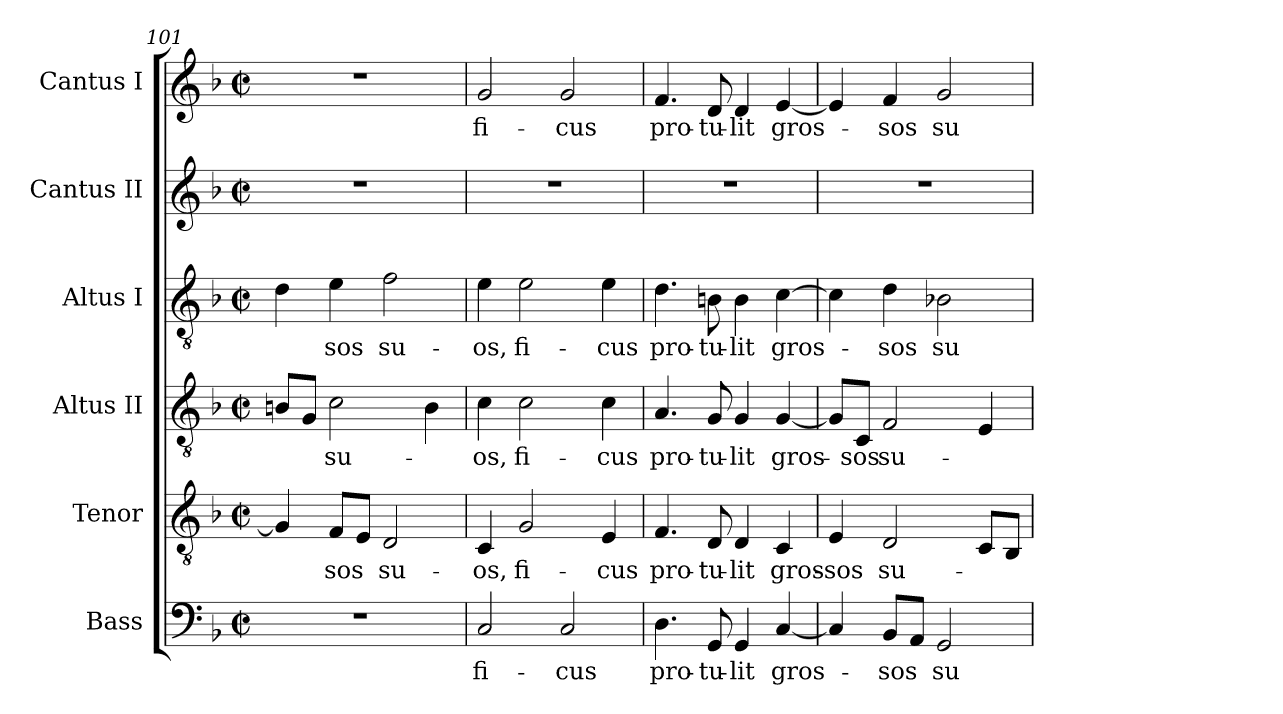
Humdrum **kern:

**kern	**text	**kern	**text	**kern	**text	**kern	**text	**kern	**kern	**text
*part6	*part6	*part5	*part5	*part4	*part4	*part3	*part3	*part2	*part1	*part1
*staff6	*staff6	*staff5	*staff5	*staff4	*staff4	*staff3	*staff3	*staff2	*staff1	*staff1
*I"Bass	*	*I"Tenor	*	*I"Altus II	*	*I"Altus I	*	*I"Cantus II	*I"Cantus I	*
*I'B.	*	*I'T.	*	*I'A. II	*	*I'A. I	*	*	*	*
!!LO:LB:g=z
*clefF4	*	*clefGv2	*	*clefGv2	*	*clefGv2	*	*clefG2	*clefG2	*
*	*	*ITrd7c12	*	*	*	*	*	*	*	*
*k[b-]	*	*k[b-]	*	*k[b-]	*	*k[b-]	*	*k[b-]	*k[b-]	*
*F:	*	*F:	*	*F:	*	*F:	*	*F:	*F:	*
*M2/2	*	*M2/2	*	*M2/2	*	*M2/2	*	*M2/2	*M2/2	*
*met(c|)	*	*met(c|)	*	*met(c|)	*	*met(c|)	*	*met(c|)	*met(c|)	*
=101	=101	=101	=101	=101	=101	=101	=101	=101	=101	=101
1r	.	4GGi/]	.	8Bni/L	.	4di\	.	1r	1r	.
.	.	.	.	8Gi/J	.	.	.	.	.	.
!	!	!	!LO:LY:b:color=#000000	!	!	!	!	!	!	!
!	!	!	!	!	!LO:LY:b:color=#000000	!	!	!	!	!
!	!	!	!	!	!	!	!LO:LY:b:color=#000000	!	!	!
.	.	8FFi/L	-sos	2ci\	su-	4ei\	-sos	.	.	.
.	.	8EEi/J	.	.	.	.	.	.	.	.
!	!	!	!LO:LY:b:color=#000000	!	!	!	!	!	!	!
!	!	!	!	!	!	!	!LO:LY:b:color=#000000	!	!	!
.	.	2DDi/	su-	.	.	2fi\	su-	.	.	.
.	.	.	.	4Bi\	.	.	.	.	.	.
=102	=102	=102	=102	=102	=102	=102	=102	=102	=102	=102
!	!LO:LY:b:color=#000000	!	!	!	!	!	!	!	!	!
!	!	!	!LO:LY:b:color=#000000	!	!	!	!	!	!	!
!	!	!	!	!	!LO:LY:b:color=#000000	!	!	!	!	!
!	!	!	!	!	!	!	!LO:LY:b:color=#000000	!	!	!
!	!	!	!	!	!	!	!	!	!	!LO:LY:b:color=#000000
2Ci/	fi-	4CCi/	-os,	4ci\	-os,	4ei\	-os,	1r	2gi/	fi-
!	!	!	!LO:LY:b:color=#000000	!	!	!	!	!	!	!
!	!	!	!	!	!LO:LY:b:color=#000000	!	!	!	!	!
!	!	!	!	!	!	!	!LO:LY:b:color=#000000	!	!	!
.	.	2GGi/	fi-	2ci\	fi-	2ei\	fi-	.	.	.
!	!LO:LY:b:color=#000000	!	!	!	!	!	!	!	!	!
!	!	!	!	!	!	!	!	!	!	!LO:LY:b:color=#000000
2Ci/	-cus	.	.	.	.	.	.	.	2gi/	-cus
!	!	!	!LO:LY:b:color=#000000	!	!	!	!	!	!	!
!	!	!	!	!	!LO:LY:b:color=#000000	!	!	!	!	!
!	!	!	!	!	!	!	!LO:LY:b:color=#000000	!	!	!
.	.	4EEi/	-cus	4ci\	-cus	4ei\	-cus	.	.	.
=103	=103	=103	=103	=103	=103	=103	=103	=103	=103	=103
!	!LO:LY:b:color=#000000	!	!	!	!	!	!	!	!	!
!	!	!	!LO:LY:b:color=#000000	!	!	!	!	!	!	!
!	!	!	!	!	!LO:LY:b:color=#000000	!	!	!	!	!
!	!	!	!	!	!	!	!LO:LY:b:color=#000000	!	!	!
!	!	!	!	!	!	!	!	!	!	!LO:LY:b:color=#000000
4.Di\	pro-	4.FFi/	pro-	4.Ai/	pro-	4.di\	pro-	1r	4.fi/	pro-
!	!LO:LY:b:color=#000000	!	!	!	!	!	!	!	!	!
!	!	!	!LO:LY:b:color=#000000	!	!	!	!	!	!	!
!	!	!	!	!	!LO:LY:b:color=#000000	!	!	!	!	!
!	!	!	!	!	!	!	!LO:LY:b:color=#000000	!	!	!
!	!	!	!	!	!	!	!	!	!	!LO:LY:b:color=#000000
8GGi/	-tu-	8DDi/	-tu-	8Gi/	-tu-	8Bni\	-tu-	.	8di/	-tu-
!	!LO:LY:b:color=#000000	!	!	!	!	!	!	!	!	!
!	!	!	!LO:LY:b:color=#000000	!	!	!	!	!	!	!
!	!	!	!	!	!LO:LY:b:color=#000000	!	!	!	!	!
!	!	!	!	!	!	!	!LO:LY:b:color=#000000	!	!	!
!	!	!	!	!	!	!	!	!	!	!LO:LY:b:color=#000000
4GGi/	-lit	4DDi/	-lit	4Gi/	-lit	4Bi\	-lit	.	4di/	-lit
!	!LO:LY:b:color=#000000	!	!	!	!	!	!	!	!	!
!	!	!	!LO:LY:b:color=#000000	!	!	!	!	!	!	!
!	!	!	!	!	!LO:LY:b:color=#000000	!	!	!	!	!
!	!	!	!	!	!	!	!LO:LY:b:color=#000000	!	!	!
!	!	!	!	!	!	!	!	!	!	!LO:LY:b:color=#000000
[<4Ci/	gros-	4CCi/	gros-	[<4Gi/	gros-	[>4ci\	gros-	.	[<4ei/	gros-
=104	=104	=104	=104	=104	=104	=104	=104	=104	=104	=104
!	!	!	!LO:LY:b:color=#000000	!	!	!	!	!	!	!
4Ci/]	.	4EEi/	-sos	8Gi/L]	.	4ci\]	.	1r	4ei/]	.
!	!	!	!	!	!LO:LY:b:color=#000000	!	!	!	!	!
.	.	.	.	8Ci/J	-sos	.	.	.	.	.
!	!LO:LY:b:color=#000000	!	!	!	!	!	!	!	!	!
!	!	!	!LO:LY:b:color=#000000	!	!	!	!	!	!	!
!	!	!	!	!	!LO:LY:b:color=#000000	!	!	!	!	!
!	!	!	!	!	!	!	!LO:LY:b:color=#000000	!	!	!
!	!	!	!	!	!	!	!	!	!	!LO:LY:b:color=#000000
8BB-i/L	-sos	2DDi/	su-	2Fi/	su-	4di\	-sos	.	4fi/	-sos
8AAi/J	.	.	.	.	.	.	.	.	.	.
!	!LO:LY:b:color=#000000	!	!	!	!	!	!	!	!	!
!	!	!	!	!	!	!	!LO:LY:b:color=#000000	!	!	!
!	!	!	!	!	!	!	!	!	!	!LO:LY:b:color=#000000
2GGi/	su-	.	.	.	.	2B-Xi\	su-	.	2gi/	su-
.	.	8CCi/L	.	4Ei/	.	.	.	.	.	.
.	.	8BBB-i/J	.	.	.	.	.	.	.	.
=	=	=	=	=	=	=	=	=	=	=
*-	*-	*-	*-	*-	*-	*-	*-	*-	*-	*-
